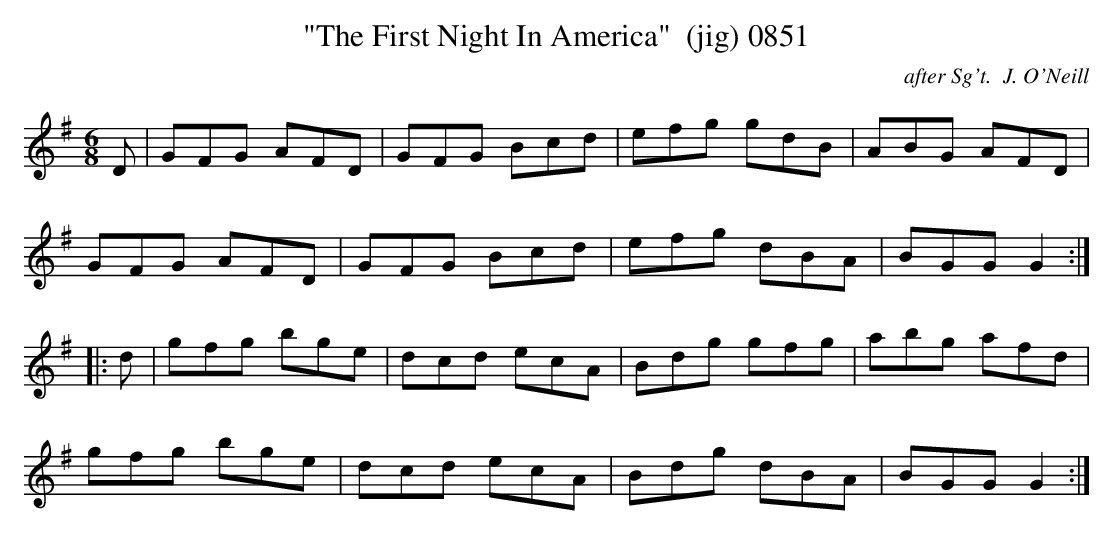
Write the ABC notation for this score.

X:1
T:"The First Night In America"  (jig) 0851
C:after Sg't.  J. O'Neill
BRENNAN June 2003 (HTTP://WWW.SOSYOURMOM.COM)
M:6/8
L:1/8
K:G
D|GFG AFD|GFG Bcd|efg gdB|ABG AFD|
GFG AFD|GFG Bcd|efg dBA|BGG G2:|
|:d|gfg bge|dcd ecA|Bdg gfg|abg afd|
gfg bge|dcd ecA|Bdg dBA|BGG G2:|
